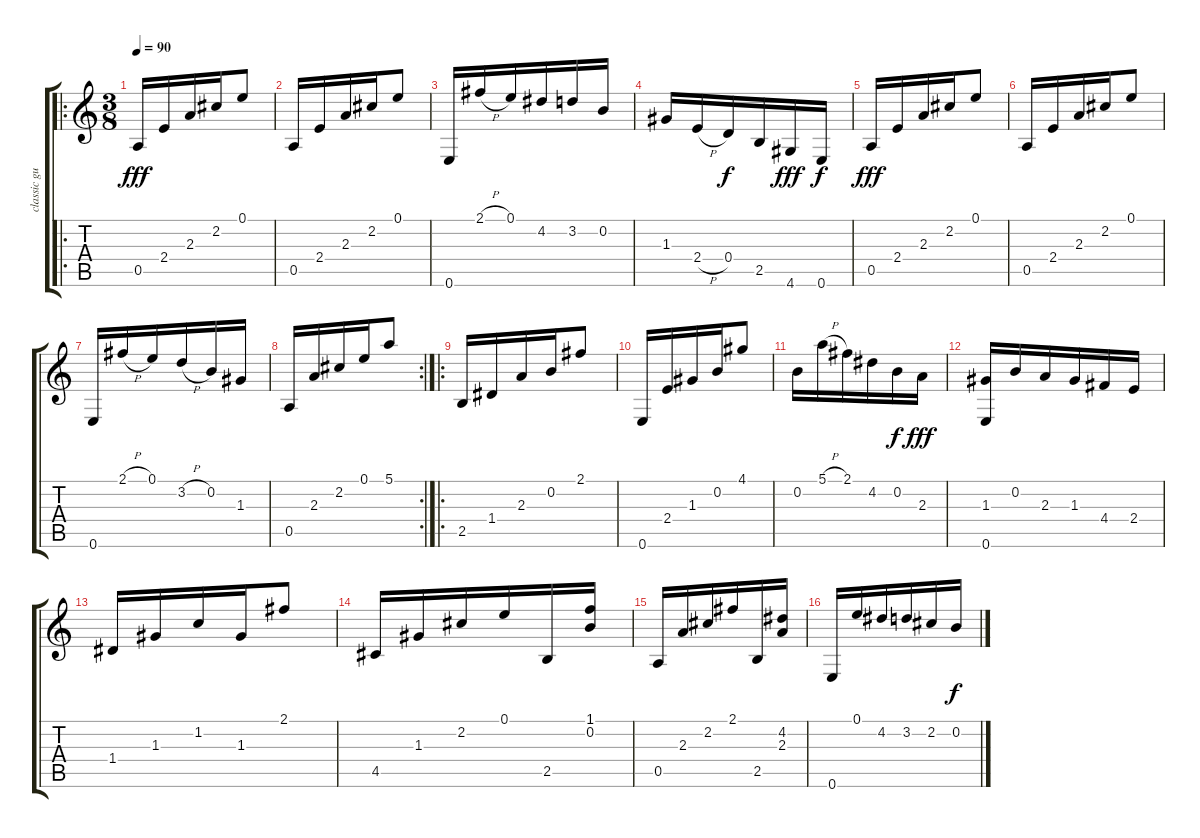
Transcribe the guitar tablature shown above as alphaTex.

\track ("classic guitar" "classic gu") {instrument acousticguitarnylon}
\staff {score tabs}
\tuning (E4 B3 G3 D3 A2 E2) {hide}
\ro
\ts (3 8)
\tempo 90
\clef g2
\ks c
0.5.16{dy fff instrument acousticguitarnylon} 2.4.16 2.3.16 2.2.16 0.1.8 |
0.5.16 2.4.16 2.3.16 2.2.16 0.1.8 |
0.6.16 2.1{h}.16 0.1.16 4.2.16 3.2.16 0.2.16 |
1.3.16 2.4{h}.16 0.4.16{dy f} 2.5.16 4.6.16{dy fff} 0.6.16{dy f} |
0.5.16{dy fff} 2.4.16 2.3.16 2.2.16 0.1.8 |
0.5.16 2.4.16 2.3.16 2.2.16 0.1.8 |
0.6.16 2.1{h}.16 0.1.16 3.2{h}.16 0.2.16 1.3.16 |
\rc 2
0.5.16 2.3.16 2.2.16 0.1.16 5.1.8 |
\ro
2.5.16 1.4.16 2.3.16 0.2.16 2.1.8 |
0.6.16 2.4.16 1.3.16 0.2.16 4.1.8 |
0.2.16 5.1{h}.16 2.1.16 4.2.16 0.2.16{dy f} 2.3.16{dy fff} |
(1.3 0.6).16 0.2.16 2.3.16 1.3.16 4.4.16 2.4.16 |
1.4.16 1.3.16 1.2.16 1.3.16 2.1.8 |
4.5.16 1.3.16 2.2.16 0.1.16 2.5.16 (1.1 0.2).16 |
0.5.16 2.3.16 2.2.16 2.1.16 2.5.16 (4.2 2.3).16 |
0.6.16 0.1.16 4.2.16 3.2.16 2.2.16 0.2.16{dy f}
